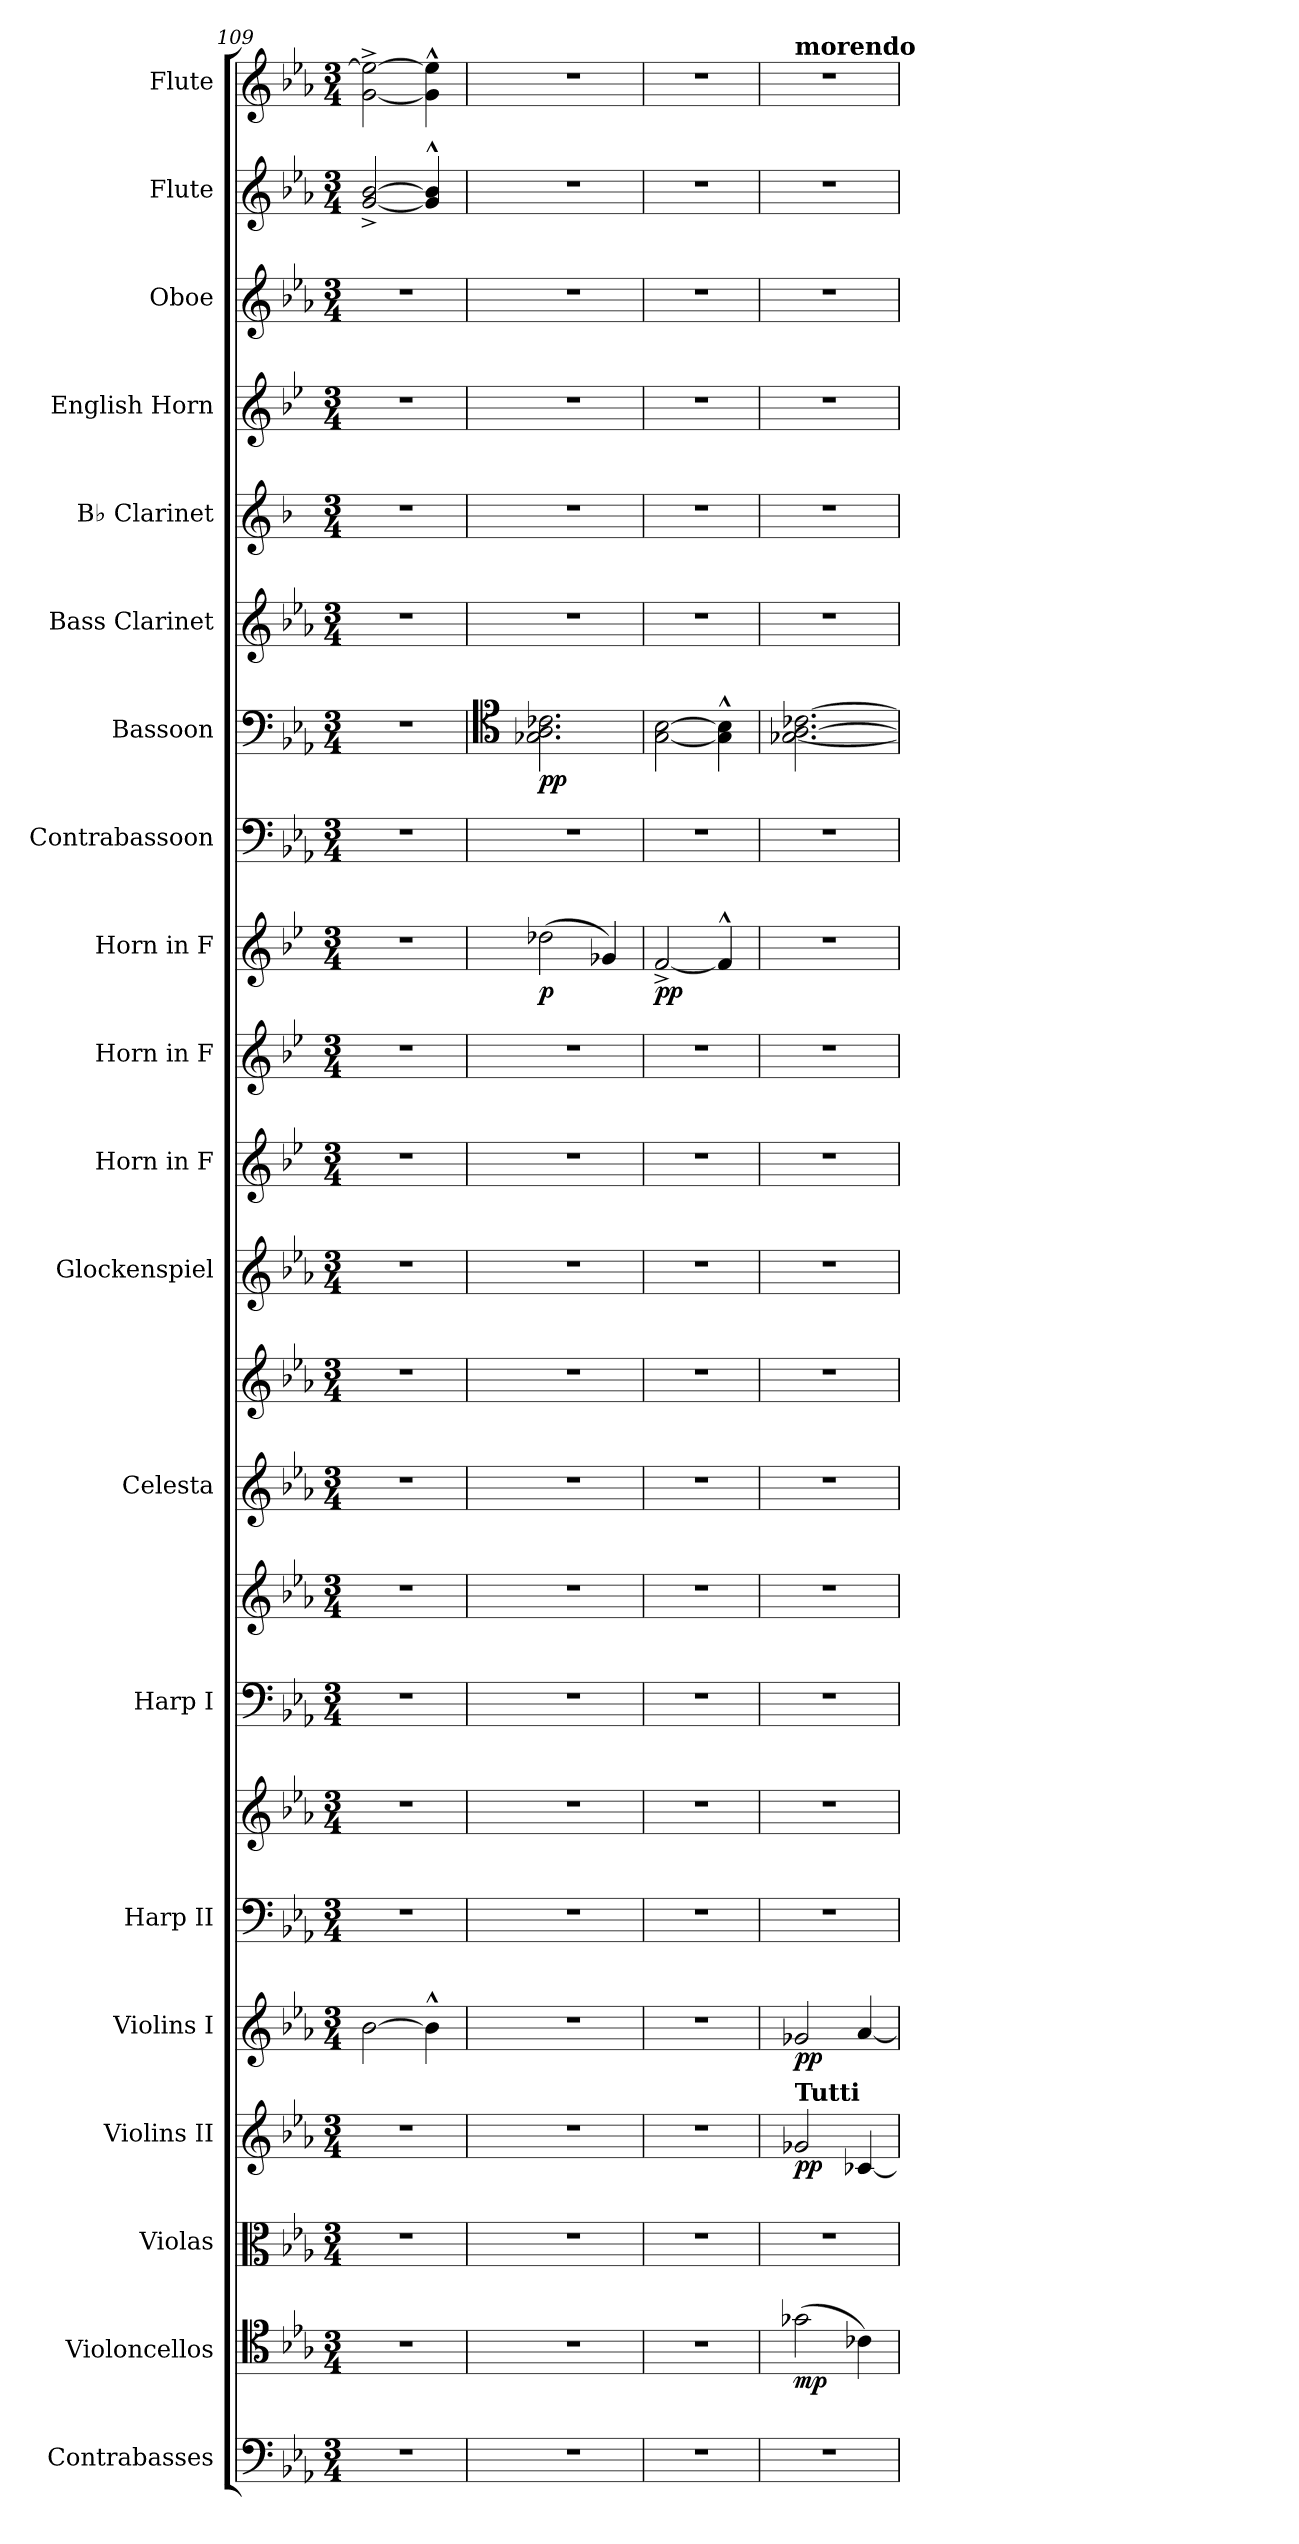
**kern	**kern	**dynam	**kern	**kern	**dynam	**kern	**dynam	**kern	**kern	**kern	**kern	**kern	**kern	**kern	**kern	**kern	**kern	**dynam	**kern	**kern	**dynam	**kern	**kern	**kern	**kern	**kern	**kern
*part20	*part19	*part19	*part18	*part17	*part17	*part16	*part16	*part15	*part15	*part14	*part14	*part13	*part13	*part12	*part11	*part10	*part9	*part9	*part8	*part7	*part7	*part6	*part5	*part4	*part3	*part2	*part1
*staff23	*staff22	*staff22	*staff21	*staff20	*staff20	*staff19	*staff19	*staff18	*staff17	*staff16	*staff15	*staff14	*staff13	*staff12	*staff11	*staff10	*staff9	*staff9	*staff8	*staff7	*staff7	*staff6	*staff5	*staff4	*staff3	*staff2	*staff1
*I"Contrabasses	*I"Violoncellos	*	*I"Violas	*I"Violins II	*	*I"Violins I	*	*I"Harp II	*	*I"Harp I	*	*I"Celesta	*	*I"Glockenspiel	*I"Horn in F	*I"Horn in F	*I"Horn in F	*	*I"Contrabassoon	*I"Bassoon	*	*I"Bass Clarinet	*I"B♭ Clarinet	*I"English Horn	*I"Oboe	*I"Flute	*I"Flute
*I'Cbs.	*I'Vcs.	*	*I'Vlas.	*I'Vlns.	*	*I'Vlns.	*	*I'Hrp.	*	*I'Hrp.	*	*I'Cel.	*	*I'Glk.	*	*	*	*	*I'Cbsn.	*I'Bsn.	*	*I'B. Cl.	*I'B♭ Cl.	*I'E. Hn.	*I'Ob.	*I'Fl.	*I'Fl.
*clefF4	*clefC4	*	*clefC3	*clefG2	*	*clefG2	*	*clefF4	*clefG2	*clefF4	*clefG2	*clefG2	*clefG2	*clefG2	*clefG2	*clefG2	*clefG2	*	*clefF4	*clefF4	*	*clefG2	*clefG2	*clefG2	*clefG2	*clefG2	*clefG2
*ITrd7c12	*	*	*	*	*	*	*	*	*	*	*	*ITrd-7c-12	*ITrd-7c-12	*ITrd-14c-24	*ITrd4c7	*ITrd4c7	*ITrd4c7	*	*ITrd7c12	*	*	*ITrd8c14	*ITrd1c2	*ITrd4c7	*	*	*
*k[b-e-a-]	*k[b-e-a-]	*	*k[b-e-a-]	*k[b-e-a-]	*	*k[b-e-a-]	*	*k[b-e-a-]	*k[b-e-a-]	*k[b-e-a-]	*k[b-e-a-]	*k[b-e-a-]	*k[b-e-a-]	*k[b-e-a-]	*k[b-e-a-]	*k[b-e-a-]	*k[b-e-a-]	*	*k[b-e-a-]	*k[b-e-a-]	*	*k[b-e-a-]	*k[b-e-a-]	*k[b-e-a-]	*k[b-e-a-]	*k[b-e-a-]	*k[b-e-a-]
*M3/4	*M3/4	*	*M3/4	*M3/4	*	*M3/4	*	*M3/4	*M3/4	*M3/4	*M3/4	*M3/4	*M3/4	*M3/4	*M3/4	*M3/4	*M3/4	*	*M3/4	*M3/4	*	*M3/4	*M3/4	*M3/4	*M3/4	*M3/4	*M3/4
*MM52	*MM52	*	*MM52	*MM52	*	*MM52	*	*MM52	*MM52	*MM52	*MM52	*MM52	*MM52	*MM52	*MM52	*MM52	*MM52	*	*MM52	*MM52	*	*MM52	*MM52	*MM52	*MM52	*MM52	*MM52
=109	=109	=109	=109	=109	=109	=109	=109	=109	=109	=109	=109	=109	=109	=109	=109	=109	=109	=109	=109	=109	=109	=109	=109	=109	=109	=109	=109
2.r	2.r	.	2.r	2.r	.	[2b-\	.	2.r	2.r	2.r	2.r	2.r	2.r	2.r	2.r	2.r	2.r	.	2.r	2.r	.	2.r	2.r	2.r	2.r	[2g/^ [2b-/^	[2g\^ 2ee-\_^
.	.	.	.	.	.	4b-^^\]	.	.	.	.	.	.	.	.	.	.	.	.	.	.	.	.	.	.	.	4g/]^^ 4b-/]^^	4g\]^^ 4ee-\]^^
=110	=110	=110	=110	=110	=110	=110	=110	=110	=110	=110	=110	=110	=110	=110	=110	=110	=110	=110	=110	=110	=110	=110	=110	=110	=110	=110	=110
*	*	*	*	*	*	*	*	*	*	*	*	*	*	*	*	*	*	*	*	*clefC4	*	*	*	*	*	*	*
*	*	*	*	*	*	*	*	*	*	*	*	*	*	*	*	*	*	*	*	*	*	*	*	*	*	*	*MM56
!	!	!	!	!	!	!	!	!	!	!	!	!	!	!	!	!	!	!LO:DY:b	!	!	!LO:DY:b	!	!	!	!	!	!
2.r	2.r	.	2.r	2.r	.	2.r	.	2.r	2.r	2.r	2.r	2.r	2.r	2.r	2.r	2.r	(2g-X\	p	2.r	2.G-X\ 2.A-\ 2.c-X\	pp	2.r	2.r	2.r	2.r	2.r	2.r
.	.	.	.	.	.	.	.	.	.	.	.	.	.	.	.	.	4c-X/)	.	.	.	.	.	.	.	.	.	.
=111	=111	=111	=111	=111	=111	=111	=111	=111	=111	=111	=111	=111	=111	=111	=111	=111	=111	=111	=111	=111	=111	=111	=111	=111	=111	=111	=111
*	*	*	*	*	*	*	*	*	*	*	*	*	*	*	*	*	*	*	*	*	*	*	*	*	*	*	*MM52
!	!	!	!	!	!	!	!	!	!	!	!	!	!	!	!	!	!	!LO:DY:b	!	!	!	!	!	!	!	!	!
2.r	2.r	.	2.r	2.r	.	2.r	.	2.r	2.r	2.r	2.r	2.r	2.r	2.r	2.r	2.r	[2B-^/	pp	2.r	[2G\ [2B-\	.	2.r	2.r	2.r	2.r	2.r	2.r
.	.	.	.	.	.	.	.	.	.	.	.	.	.	.	.	.	4B-^^/]	.	.	4G\]^^ 4B-\]^^	.	.	.	.	.	.	.
=112	=112	=112	=112	=112	=112	=112	=112	=112	=112	=112	=112	=112	=112	=112	=112	=112	=112	=112	=112	=112	=112	=112	=112	=112	=112	=112	=112
*	*	*	*	*	*	*	*	*	*	*	*	*	*	*	*	*	*	*	*	*	*	*	*	*	*	*	*MM56
!	!	!	!	!	!	!	!	!	!	!	!	!	!	!	!	!	!	!	!	!	!	!	!	!	!	!	!LO:TX:a:B:t=morendo
!	!	!	!	!LO:TX:a:B:t=Tutti	!	!	!	!	!	!	!	!	!	!	!	!	!	!	!	!	!	!	!	!	!	!	!
!	!	!LO:DY:b	!	!	!LO:DY:b	!	!LO:DY:b	!	!	!	!	!	!	!	!	!	!	!	!	!	!	!	!	!	!	!	!
2.r	(2g-X\	mp	2.r	2g-X/	pp	2g-X/	pp	2.r	2.r	2.r	2.r	2.r	2.r	2.r	2.r	2.r	2.r	.	2.r	[2.G-X\ [2.A-\ [2.c-X\	.	2.r	2.r	2.r	2.r	2.r	2.r
.	4c-X\)	.	.	[4c-X/	.	[4a-/	.	.	.	.	.	.	.	.	.	.	.	.	.	.	.	.	.	.	.	.	.
=	=	=	=	=	=	=	=	=	=	=	=	=	=	=	=	=	=	=	=	=	=	=	=	=	=	=	=
*-	*-	*-	*-	*-	*-	*-	*-	*-	*-	*-	*-	*-	*-	*-	*-	*-	*-	*-	*-	*-	*-	*-	*-	*-	*-	*-	*-
